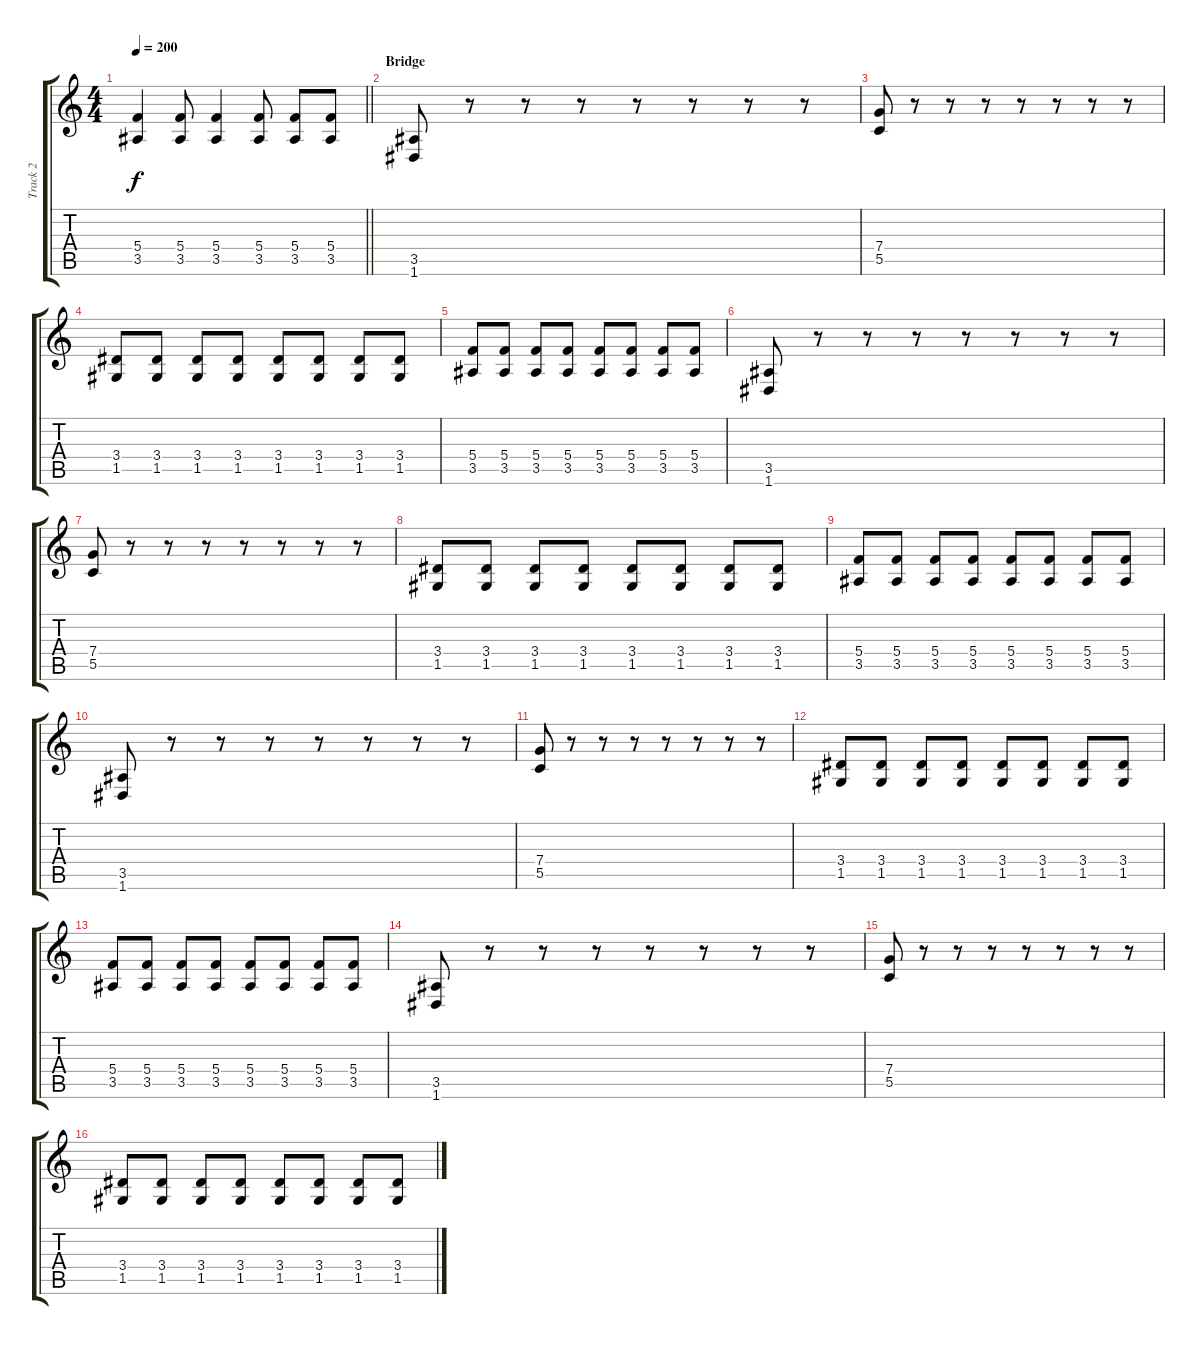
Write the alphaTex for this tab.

\track ("Track 2" "Track 2") {instrument distortionguitar}
\staff {score tabs}
\tuning (D4 A3 F3 C3 G2 D2) {hide}
\ts (4 4)
\tempo 200
\clef g2
\barLineRight lightlight
\ks c
(5.4 3.5).4{dy f} (5.4 3.5).8 (5.4 3.5).4 (5.4 3.5).8 (5.4 3.5).8 (5.4 3.5).8 |
\section ("" "Bridge")
(3.5 1.6).8 r.8 r.8 r.8 r.8 r.8 r.8 r.8 |
(7.4 5.5).8 r.8 r.8 r.8 r.8 r.8 r.8 r.8 |
(3.4 1.5).8 (3.4 1.5).8 (3.4 1.5).8 (3.4 1.5).8 (3.4 1.5).8 (3.4 1.5).8 (3.4 1.5).8 (3.4 1.5).8 |
(5.4 3.5).8 (5.4 3.5).8 (5.4 3.5).8 (5.4 3.5).8 (5.4 3.5).8 (5.4 3.5).8 (5.4 3.5).8 (5.4 3.5).8 |
(3.5 1.6).8 r.8 r.8 r.8 r.8 r.8 r.8 r.8 |
(7.4 5.5).8 r.8 r.8 r.8 r.8 r.8 r.8 r.8 |
(3.4 1.5).8 (3.4 1.5).8 (3.4 1.5).8 (3.4 1.5).8 (3.4 1.5).8 (3.4 1.5).8 (3.4 1.5).8 (3.4 1.5).8 |
(5.4 3.5).8 (5.4 3.5).8 (5.4 3.5).8 (5.4 3.5).8 (5.4 3.5).8 (5.4 3.5).8 (5.4 3.5).8 (5.4 3.5).8 |
(3.5 1.6).8 r.8 r.8 r.8 r.8 r.8 r.8 r.8 |
(7.4 5.5).8 r.8 r.8 r.8 r.8 r.8 r.8 r.8 |
(3.4 1.5).8 (3.4 1.5).8 (3.4 1.5).8 (3.4 1.5).8 (3.4 1.5).8 (3.4 1.5).8 (3.4 1.5).8 (3.4 1.5).8 |
(5.4 3.5).8 (5.4 3.5).8 (5.4 3.5).8 (5.4 3.5).8 (5.4 3.5).8 (5.4 3.5).8 (5.4 3.5).8 (5.4 3.5).8 |
(3.5 1.6).8 r.8 r.8 r.8 r.8 r.8 r.8 r.8 |
(7.4 5.5).8 r.8 r.8 r.8 r.8 r.8 r.8 r.8 |
(3.4 1.5).8 (3.4 1.5).8 (3.4 1.5).8 (3.4 1.5).8 (3.4 1.5).8 (3.4 1.5).8 (3.4 1.5).8 (3.4 1.5).8
